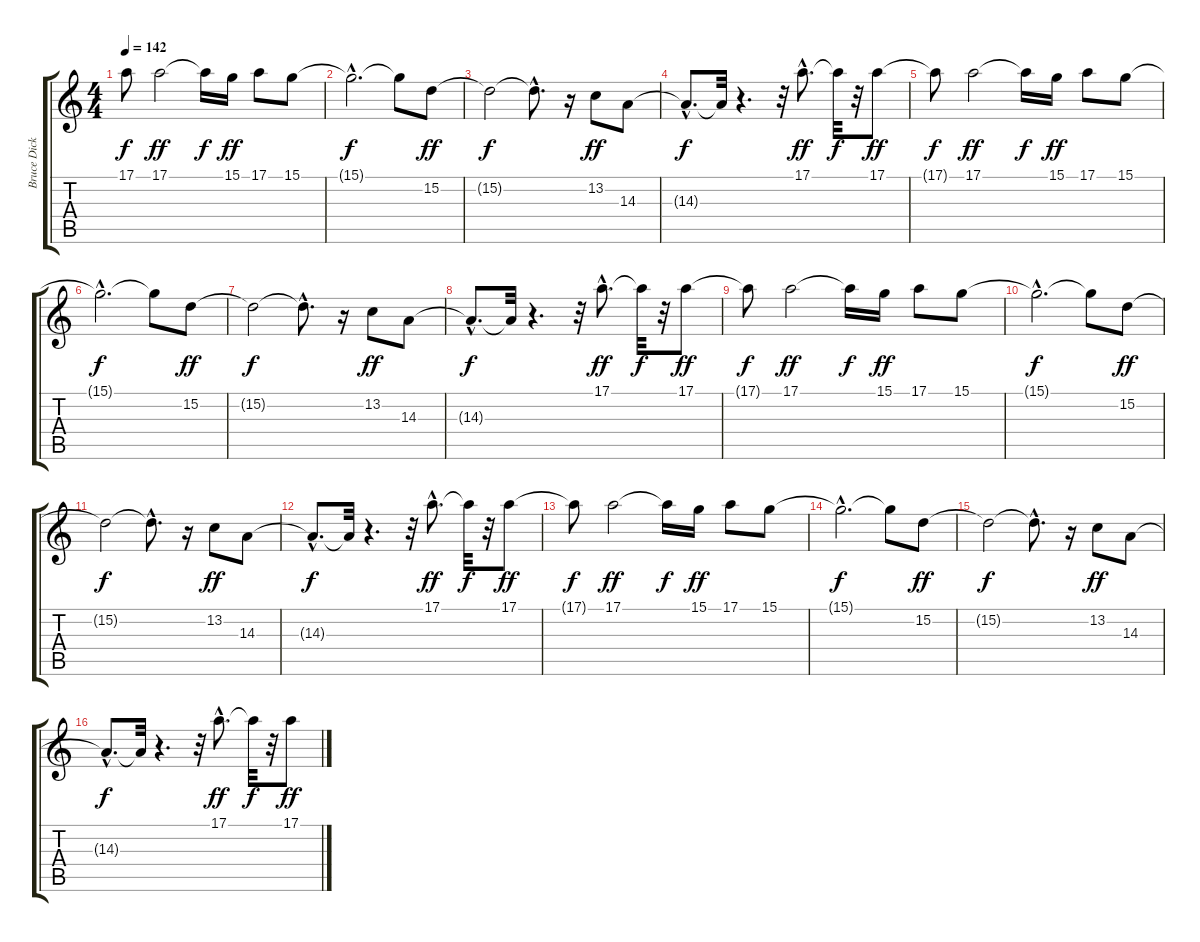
\track ("Bruce Dickinson" "Bruce Dick") {instrument choiraahs}
\staff {score tabs}
\tuning (E4 B3 G3 D3 A2 E2) {hide}
\ts (4 4)
\tempo 142
\clef g2
\ks c
17.1{t}.8{dy f} 17.1.2{dy ff} 17.1{t}.16{dy f} 15.1.16{dy ff} 17.1.8 15.1.8 |
15.1{hac t}.2{d dy f} 15.1{t}.8 15.2.8{dy ff} |
15.2{t}.2{dy f} 15.2{hac t}.8{d} r.16 13.2.8{dy ff} 14.3.8 |
14.3{hac t}.8{d dy f} 14.3{t}.32 r.4{d} r.32 17.1{hac}.8{d dy ff} 17.1{t}.32{dy f} r.32 17.1.8{dy ff} |
17.1{t}.8{dy f} 17.1.2{dy ff} 17.1{t}.16{dy f} 15.1.16{dy ff} 17.1.8 15.1.8 |
15.1{hac t}.2{d dy f} 15.1{t}.8 15.2.8{dy ff} |
15.2{t}.2{dy f} 15.2{hac t}.8{d} r.16 13.2.8{dy ff} 14.3.8 |
14.3{hac t}.8{d dy f} 14.3{t}.32 r.4{d} r.32 17.1{hac}.8{d dy ff} 17.1{t}.32{dy f} r.32 17.1.8{dy ff} |
17.1{t}.8{dy f} 17.1.2{dy ff} 17.1{t}.16{dy f} 15.1.16{dy ff} 17.1.8 15.1.8 |
15.1{hac t}.2{d dy f} 15.1{t}.8 15.2.8{dy ff} |
15.2{t}.2{dy f} 15.2{hac t}.8{d} r.16 13.2.8{dy ff} 14.3.8 |
14.3{hac t}.8{d dy f} 14.3{t}.32 r.4{d} r.32 17.1{hac}.8{d dy ff} 17.1{t}.32{dy f} r.32 17.1.8{dy ff} |
17.1{t}.8{dy f} 17.1.2{dy ff} 17.1{t}.16{dy f} 15.1.16{dy ff} 17.1.8 15.1.8 |
15.1{hac t}.2{d dy f} 15.1{t}.8 15.2.8{dy ff} |
15.2{t}.2{dy f} 15.2{hac t}.8{d} r.16 13.2.8{dy ff} 14.3.8 |
14.3{hac t}.8{d dy f} 14.3{t}.32 r.4{d} r.32 17.1{hac}.8{d dy ff} 17.1{t}.32{dy f} r.32 17.1.8{dy ff}
